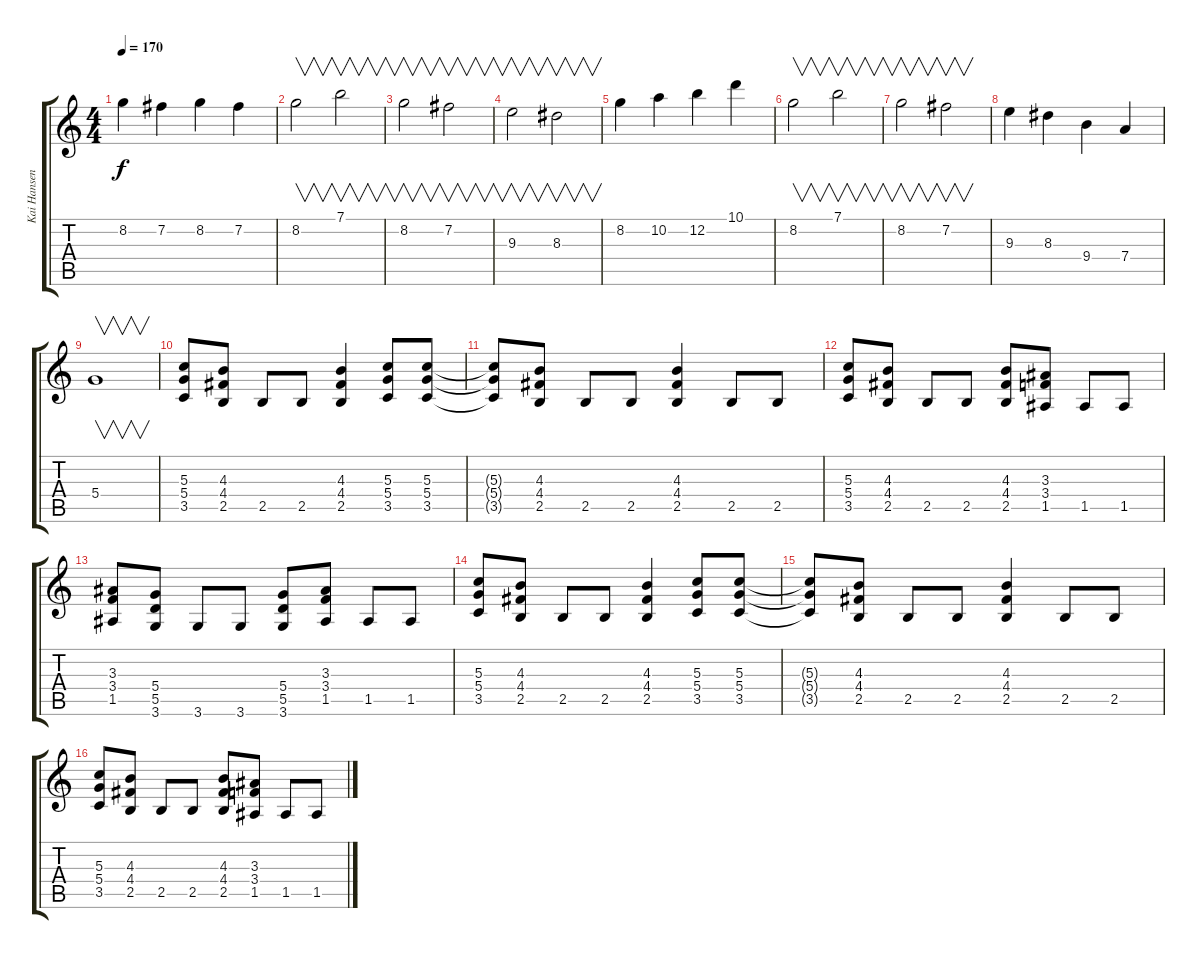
\track ("Kai Hansen" "Kai Hansen") {instrument distortionguitar}
\staff {score tabs}
\tuning (E4 B3 G3 D3 A2 E2) {hide}
\ts (4 4)
\tempo 170
\clef g2
\ks c
8.2.4{dy f} 7.2.4 8.2.4 7.2.4 |
8.2.2{v} 7.1.2{v} |
8.2.2{v} 7.2.2{v} |
9.3.2{v} 8.3.2{v} |
8.2.4 10.2.4 12.2.4 10.1.4 |
8.2.2{v} 7.1.2{v} |
8.2.2{v} 7.2.2{v} |
9.3.4 8.3.4 9.4.4 7.4.4 |
5.4.1{v} |
(5.3 5.4 3.5).8 (4.3 4.4 2.5).8 2.5.8{instrument electricguitarmuted} 2.5.8 (4.3 4.4 2.5).4{instrument distortionguitar} (5.3 5.4 3.5).8{instrument electricguitarmuted} (5.3 5.4 3.5).8{instrument distortionguitar} |
(5.3{t} 5.4{t} 3.5{t}).8 (4.3 4.4 2.5).8 2.5.8{instrument electricguitarmuted} 2.5.8 (4.3 4.4 2.5).4{instrument distortionguitar} 2.5.8{instrument electricguitarmuted} 2.5.8 |
(5.3 5.4 3.5).8{instrument distortionguitar} (4.3 4.4 2.5).8 2.5.8{instrument electricguitarmuted} 2.5.8 (4.3 4.4 2.5).8{instrument distortionguitar} (3.3 3.4 1.5).8 1.5.8{instrument electricguitarmuted} 1.5.8 |
(3.3 3.4 1.5).8{instrument distortionguitar} (5.4 5.5 3.6).8 3.6.8{instrument electricguitarmuted} 3.6.8 (5.4 5.5 3.6).8{instrument distortionguitar} (3.3 3.4 1.5).8 1.5.8{instrument electricguitarmuted} 1.5.8 |
(5.3 5.4 3.5).8{instrument distortionguitar} (4.3 4.4 2.5).8 2.5.8{instrument electricguitarmuted} 2.5.8 (4.3 4.4 2.5).4{instrument distortionguitar} (5.3 5.4 3.5).8{instrument electricguitarmuted} (5.3 5.4 3.5).8{instrument distortionguitar} |
(5.3{t} 5.4{t} 3.5{t}).8 (4.3 4.4 2.5).8 2.5.8{instrument electricguitarmuted} 2.5.8 (4.3 4.4 2.5).4{instrument distortionguitar} 2.5.8{instrument electricguitarmuted} 2.5.8 |
(5.3 5.4 3.5).8{instrument distortionguitar} (4.3 4.4 2.5).8 2.5.8{instrument electricguitarmuted} 2.5.8 (4.3 4.4 2.5).8{instrument distortionguitar} (3.3 3.4 1.5).8 1.5.8{instrument electricguitarmuted} 1.5.8
